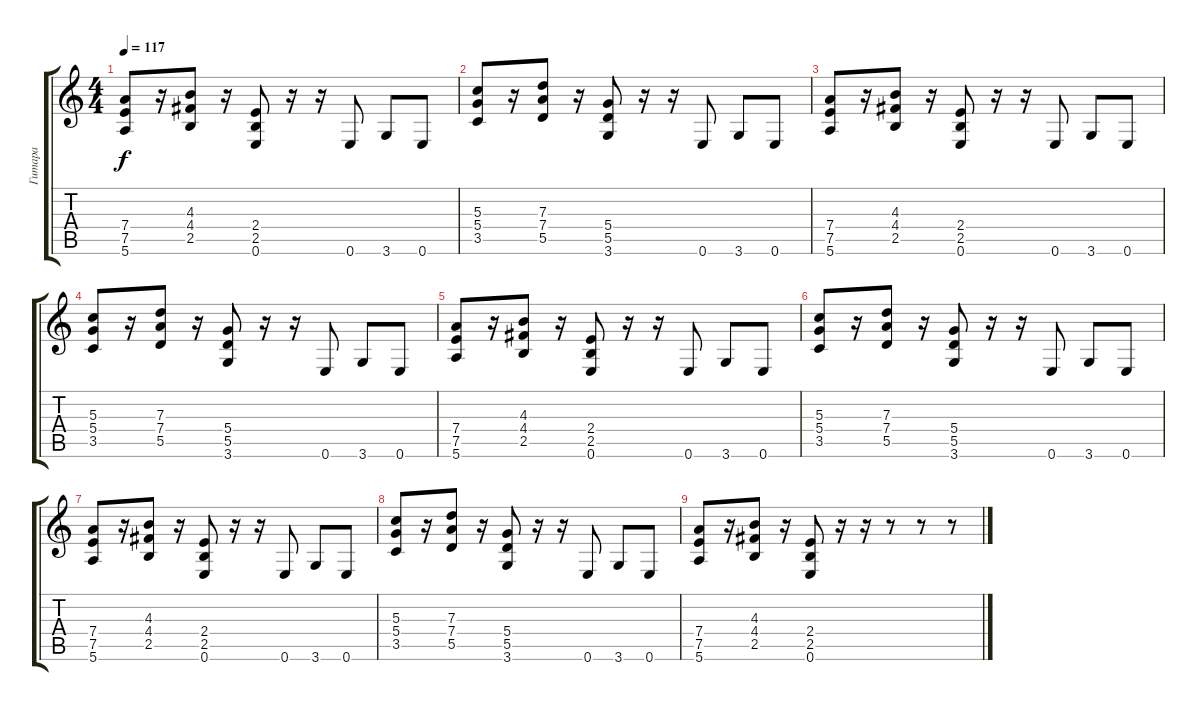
\track ("Гитара" "Гитара") {instrument acousticguitarsteel}
\staff {score tabs}
\tuning (E4 B3 G3 D3 A2 E2) {hide}
\ts (4 4)
\tempo 117
\clef g2
\ks c
(7.4 7.5 5.6).8{dy f} r.16 (4.3 4.4 2.5).8 r.16 (2.4 2.5 0.6).8 r.16 r.16 0.6.8 3.6.8 0.6.8 |
(5.3 5.4 3.5).8 r.16 (7.3 7.4 5.5).8 r.16 (5.4 5.5 3.6).8 r.16 r.16 0.6.8 3.6.8 0.6.8 |
(7.4 7.5 5.6).8 r.16 (4.3 4.4 2.5).8 r.16 (2.4 2.5 0.6).8 r.16 r.16 0.6.8 3.6.8 0.6.8 |
(5.3 5.4 3.5).8 r.16 (7.3 7.4 5.5).8 r.16 (5.4 5.5 3.6).8 r.16 r.16 0.6.8 3.6.8 0.6.8 |
(7.4 7.5 5.6).8 r.16 (4.3 4.4 2.5).8 r.16 (2.4 2.5 0.6).8 r.16 r.16 0.6.8 3.6.8 0.6.8 |
(5.3 5.4 3.5).8 r.16 (7.3 7.4 5.5).8 r.16 (5.4 5.5 3.6).8 r.16 r.16 0.6.8 3.6.8 0.6.8 |
(7.4 7.5 5.6).8 r.16 (4.3 4.4 2.5).8 r.16 (2.4 2.5 0.6).8 r.16 r.16 0.6.8 3.6.8 0.6.8 |
(5.3 5.4 3.5).8 r.16 (7.3 7.4 5.5).8 r.16 (5.4 5.5 3.6).8 r.16 r.16 0.6.8 3.6.8 0.6.8 |
(7.4 7.5 5.6).8 r.16 (4.3 4.4 2.5).8 r.16 (2.4 2.5 0.6).8 r.16 r.16 r.8 r.8 r.8
